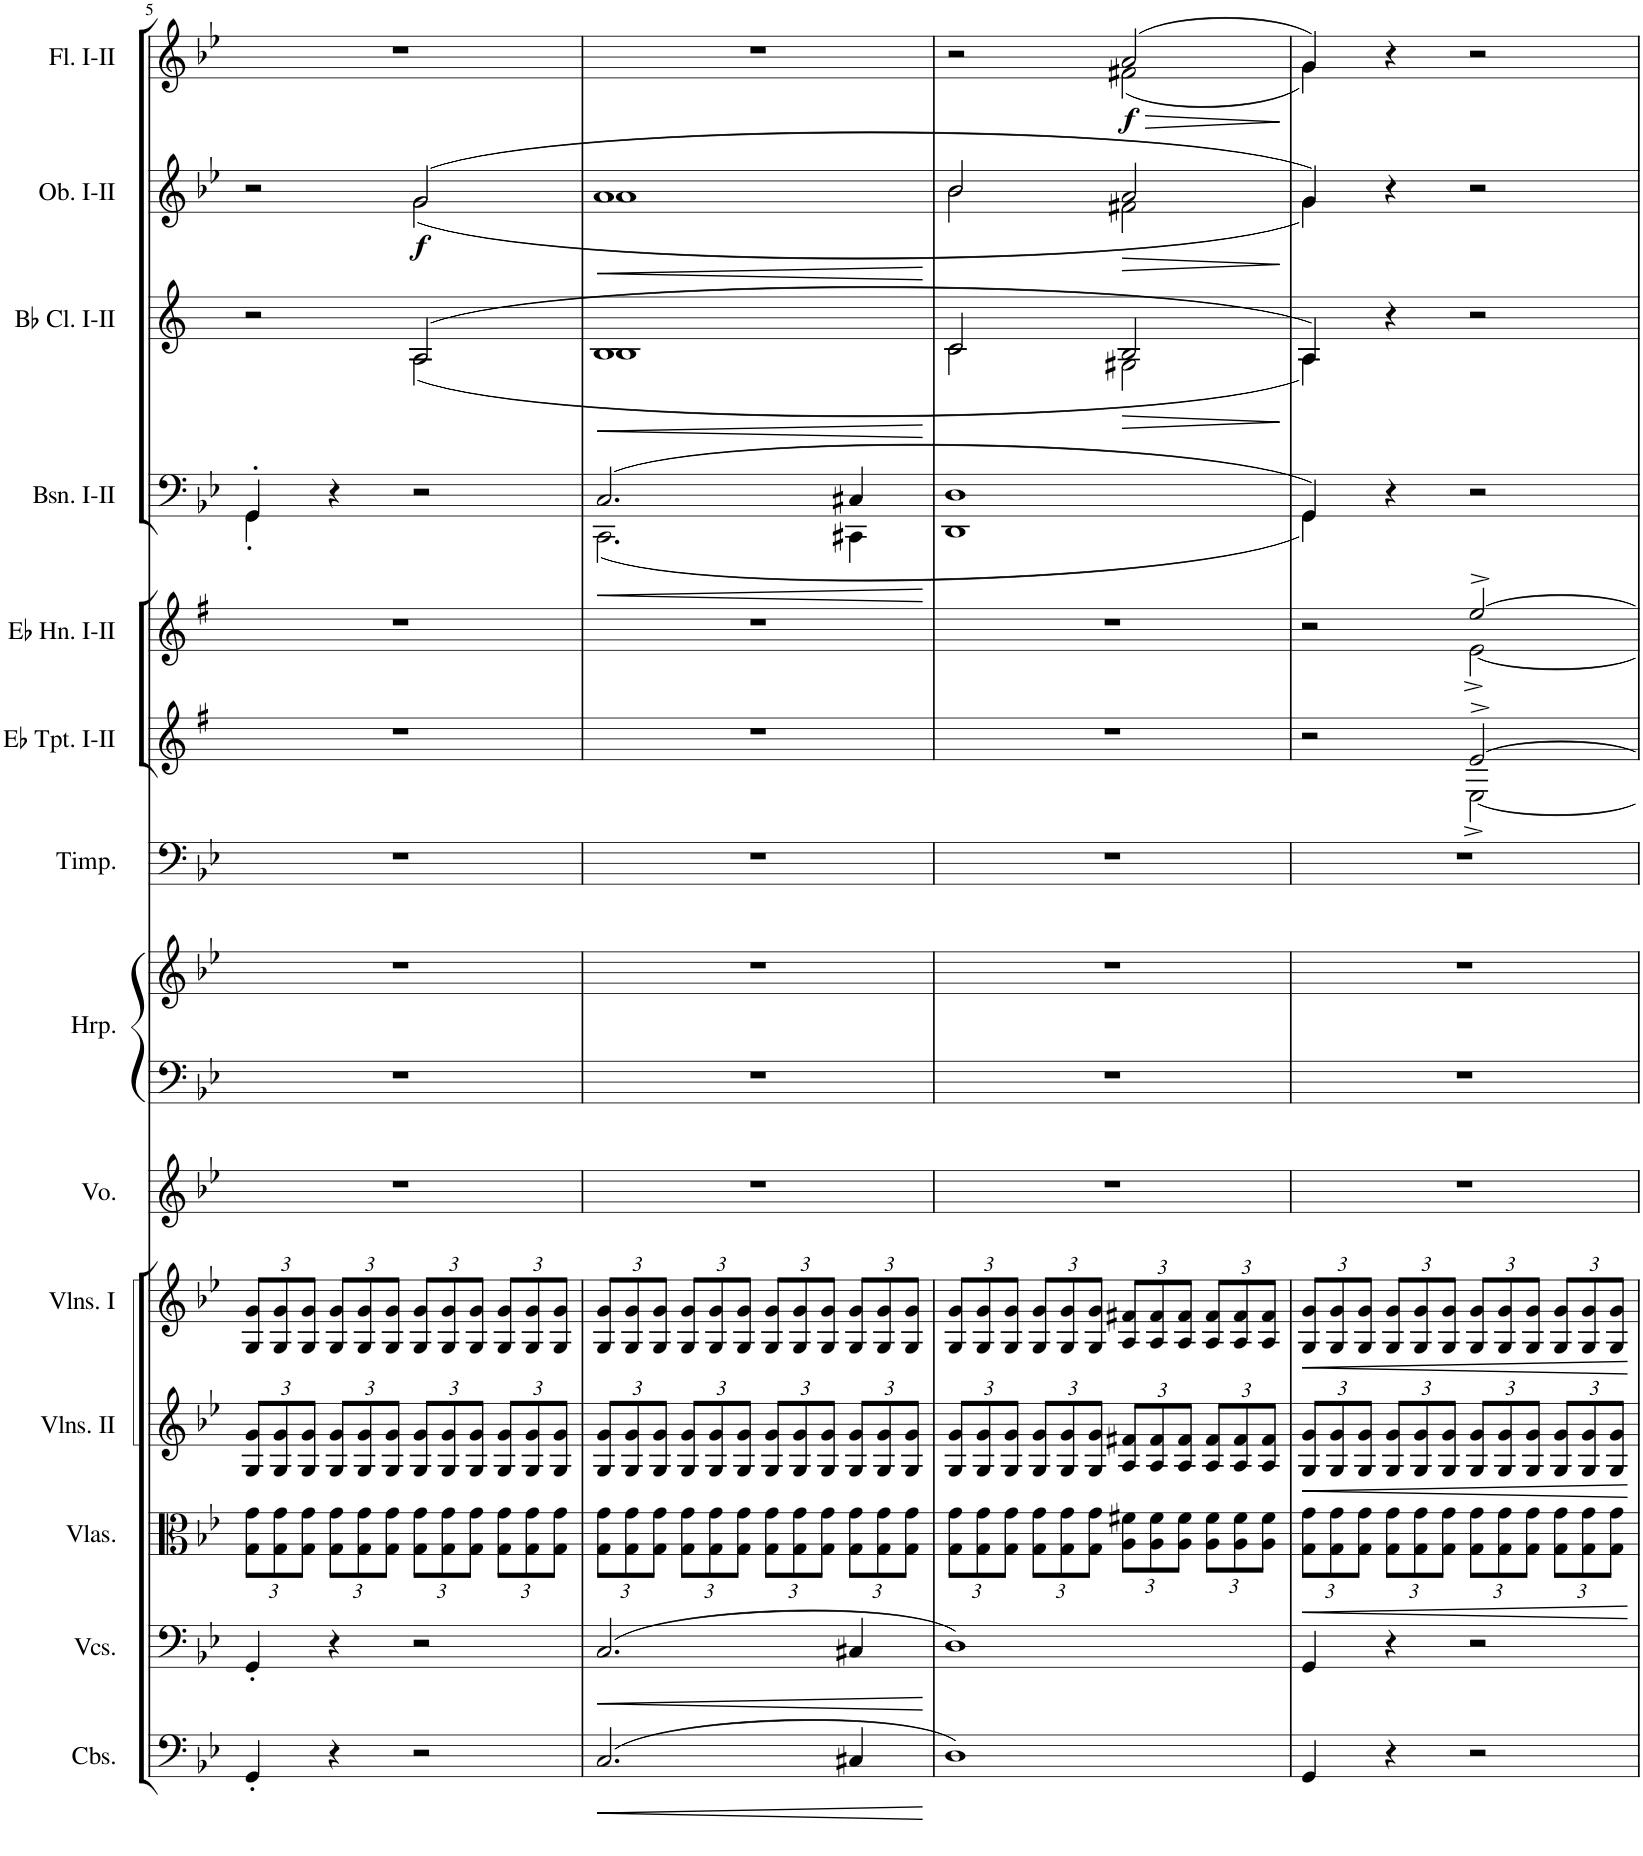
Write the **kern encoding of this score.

**kern	**dynam	**kern	**dynam	**kern	**dynam	**kern	**dynam	**kern	**dynam	**kern	**kern	**kern	**kern	**kern	**kern	**kern	**dynam	**kern	**dynam	**kern	**dynam	**kern	**dynam
*part14	*part14	*part13	*part13	*part12	*part12	*part11	*part11	*part10	*part10	*part9	*part8	*part8	*part7	*part6	*part5	*part4	*part4	*part3	*part3	*part2	*part2	*part1	*part1
*staff15	*staff15	*staff14	*staff14	*staff13	*staff13	*staff12	*staff12	*staff11	*staff11	*staff10	*staff9	*staff8	*staff7	*staff6	*staff5	*staff4	*staff4	*staff3	*staff3	*staff2	*staff2	*staff1	*staff1
*I"Contrabasses	*	*I"Violoncellos	*	*I"Violas	*	*I"Violins II	*	*I"Violins I	*	*I"Voice	*I"Harp	*	*I"Timpani	*I"Eb Trumpets I-II	*I"Eb Horns I-II	*I"Bassoons I-II	*	*I"Bb Clarinets I-II	*	*I"Oboes I-II	*	*I"Flutes I-II	*
*I'Cbs.	*	*I'Vcs.	*	*I'Vlas.	*	*I'Vlns. II	*	*I'Vlns. I	*	*I'Vo.	*I'Hrp.	*	*I'Timp.	*I'Eb Tpt. I-II	*I'Eb Hn. I-II	*I'Bsn. I-II	*	*I'Bb Cl. I-II	*	*I'Ob. I-II	*	*I'Fl. I-II	*
!!LO:PB:g=z
*clefF4	*	*clefF4	*	*clefC3	*	*clefG2	*	*clefG2	*	*clefG2	*clefF4	*clefG2	*clefF4	*clefG2	*clefG2	*clefF4	*	*clefG2	*	*clefG2	*	*clefG2	*
*Trd7c12	*	*	*	*	*	*	*	*	*	*	*	*	*	*Trd1c2	*Trd4c7	*	*	*Trd1c2	*	*	*	*	*
*k[b-e-]	*	*k[b-e-]	*	*k[b-e-]	*	*k[b-e-]	*	*k[b-e-]	*	*k[b-e-]	*k[b-e-]	*k[b-e-]	*k[b-e-]	*k[f#]	*k[f#]	*k[b-e-]	*	*k[]	*	*k[b-e-]	*	*k[b-e-]	*
*M4/4	*	*M4/4	*	*M4/4	*	*M4/4	*	*M4/4	*	*M4/4	*M4/4	*M4/4	*M4/4	*M4/4	*M4/4	*M4/4	*	*M4/4	*	*M4/4	*	*M4/4	*
*met(c)	*	*met(c)	*	*met(c)	*	*met(c)	*	*met(c)	*	*met(c)	*met(c)	*met(c)	*met(c)	*met(c)	*met(c)	*met(c)	*	*met(c)	*	*met(c)	*	*met(c)	*
*	*	*	*	*Xbrackettup	*	*Xbrackettup	*	*Xbrackettup	*	*	*	*	*	*	*	*	*	*	*	*	*	*	*
=5	=5	=5	=5	=5	=5	=5	=5	=5	=5	=5	=5	=5	=5	=5	=5	=5	=5	=5	=5	=5	=5	=5	=5
*	*	*	*	*	*	*	*	*	*	*	*	*	*	*	*	*^	*	*^	*	*^	*	*	*
4GG'/	.	4GG'/	.	12G\ 12g\L	.	12G/ 12g/L	.	12G/ 12g/L	.	1r	1r	1r	1r	1r	1r	4GG'/	4GG'\	.	2r	2ryy	.	2r	2ryy	.	1r	.
.	.	.	.	12G\ 12g\	.	12G/ 12g/	.	12G/ 12g/	.	.	.	.	.	.	.	.	.	.	.	.	.	.	.	.	.	.
.	.	.	.	12G\ 12g\J	.	12G/ 12g/J	.	12G/ 12g/J	.	.	.	.	.	.	.	.	.	.	.	.	.	.	.	.	.	.
4r	.	4r	.	12G\ 12g\L	.	12G/ 12g/L	.	12G/ 12g/L	.	.	.	.	.	.	.	4r	4ryy	.	.	.	.	.	.	.	.	.
.	.	.	.	12G\ 12g\	.	12G/ 12g/	.	12G/ 12g/	.	.	.	.	.	.	.	.	.	.	.	.	.	.	.	.	.	.
.	.	.	.	12G\ 12g\J	.	12G/ 12g/J	.	12G/ 12g/J	.	.	.	.	.	.	.	.	.	.	.	.	.	.	.	.	.	.
!	!	!	!	!	!	!	!	!	!	!	!	!	!	!	!	!	!	!	!	!	!	!	!	!LO:DY:b	!	!
2r	.	2r	.	12G\ 12g\L	.	12G/ 12g/L	.	12G/ 12g/L	.	.	.	.	.	.	.	2r	2ryy	.	(2A/	(2A\	.	(2g/	(2g\	f	.	.
.	.	.	.	12G\ 12g\	.	12G/ 12g/	.	12G/ 12g/	.	.	.	.	.	.	.	.	.	.	.	.	.	.	.	.	.	.
.	.	.	.	12G\ 12g\J	.	12G/ 12g/J	.	12G/ 12g/J	.	.	.	.	.	.	.	.	.	.	.	.	.	.	.	.	.	.
.	.	.	.	12G\ 12g\L	.	12G/ 12g/L	.	12G/ 12g/L	.	.	.	.	.	.	.	.	.	.	.	.	.	.	.	.	.	.
.	.	.	.	12G\ 12g\	.	12G/ 12g/	.	12G/ 12g/	.	.	.	.	.	.	.	.	.	.	.	.	.	.	.	.	.	.
.	.	.	.	12G\ 12g\J	.	12G/ 12g/J	.	12G/ 12g/J	.	.	.	.	.	.	.	.	.	.	.	.	.	.	.	.	.	.
=6	=6	=6	=6	=6	=6	=6	=6	=6	=6	=6	=6	=6	=6	=6	=6	=6	=6	=6	=6	=6	=6	=6	=6	=6	=6	=6
!	!LO:HP:b	!	!LO:HP:b	!	!	!	!	!	!	!	!	!	!	!	!	!	!	!LO:HP:b	!	!	!LO:HP:b	!	!	!LO:HP:b	!	!
(2.C/	<	(2.C/	<	12G\ 12g\L	.	12G/ 12g/L	.	12G/ 12g/L	.	1r	1r	1r	1r	1r	1r	(2.C/	(2.CC\	<	1B	1B	<	1a	1a	<	1r	.
.	.	.	.	12G\ 12g\	.	12G/ 12g/	.	12G/ 12g/	.	.	.	.	.	.	.	.	.	.	.	.	.	.	.	.	.	.
.	.	.	.	12G\ 12g\J	.	12G/ 12g/J	.	12G/ 12g/J	.	.	.	.	.	.	.	.	.	.	.	.	.	.	.	.	.	.
.	.	.	.	12G\ 12g\L	.	12G/ 12g/L	.	12G/ 12g/L	.	.	.	.	.	.	.	.	.	.	.	.	.	.	.	.	.	.
.	.	.	.	12G\ 12g\	.	12G/ 12g/	.	12G/ 12g/	.	.	.	.	.	.	.	.	.	.	.	.	.	.	.	.	.	.
.	.	.	.	12G\ 12g\J	.	12G/ 12g/J	.	12G/ 12g/J	.	.	.	.	.	.	.	.	.	.	.	.	.	.	.	.	.	.
.	.	.	.	12G\ 12g\L	.	12G/ 12g/L	.	12G/ 12g/L	.	.	.	.	.	.	.	.	.	.	.	.	.	.	.	.	.	.
.	.	.	.	12G\ 12g\	.	12G/ 12g/	.	12G/ 12g/	.	.	.	.	.	.	.	.	.	.	.	.	.	.	.	.	.	.
.	.	.	.	12G\ 12g\J	.	12G/ 12g/J	.	12G/ 12g/J	.	.	.	.	.	.	.	.	.	.	.	.	.	.	.	.	.	.
4C#X/	.	4C#X/	.	12G\ 12g\L	.	12G/ 12g/L	.	12G/ 12g/L	.	.	.	.	.	.	.	4C#X/	4CC#X\	.	.	.	.	.	.	.	.	.
.	.	.	.	12G\ 12g\	.	12G/ 12g/	.	12G/ 12g/	.	.	.	.	.	.	.	.	.	.	.	.	.	.	.	.	.	.
.	.	.	.	12G\ 12g\J	.	12G/ 12g/J	.	12G/ 12g/J	.	.	.	.	.	.	.	.	.	.	.	.	.	.	.	.	.	.
*	*	*	*	*	*	*	*	*	*	*	*	*	*	*	*	*v	*v	*	*	*	*	*v	*v	*	*	*
*	*	*	*	*	*	*	*	*	*	*	*	*	*	*	*	*	*	*v	*v	*	*	*	*	*
.	[	.	[	.	.	.	.	.	.	.	.	.	.	.	.	.	[	.	[	.	[	.	.
=7	=7	=7	=7	=7	=7	=7	=7	=7	=7	=7	=7	=7	=7	=7	=7	=7	=7	=7	=7	=7	=7	=7	=7
*	*	*	*	*	*	*	*	*	*	*	*	*	*	*	*	*^	*	*^	*	*^	*	*^	*
1D)	.	1D)	.	12G\ 12g\L	.	12G/ 12g/L	.	12G/ 12g/L	.	1r	1r	1r	1r	1r	1r	1D	1DD	.	2c/	2c\	.	2b-/	2b-\	.	2r	2ryy	.
.	.	.	.	12G\ 12g\	.	12G/ 12g/	.	12G/ 12g/	.	.	.	.	.	.	.	.	.	.	.	.	.	.	.	.	.	.	.
.	.	.	.	12G\ 12g\J	.	12G/ 12g/J	.	12G/ 12g/J	.	.	.	.	.	.	.	.	.	.	.	.	.	.	.	.	.	.	.
.	.	.	.	12G\ 12g\L	.	12G/ 12g/L	.	12G/ 12g/L	.	.	.	.	.	.	.	.	.	.	.	.	.	.	.	.	.	.	.
.	.	.	.	12G\ 12g\	.	12G/ 12g/	.	12G/ 12g/	.	.	.	.	.	.	.	.	.	.	.	.	.	.	.	.	.	.	.
.	.	.	.	12G\ 12g\J	.	12G/ 12g/J	.	12G/ 12g/J	.	.	.	.	.	.	.	.	.	.	.	.	.	.	.	.	.	.	.
!	!	!	!	!	!	!	!	!	!	!	!	!	!	!	!	!	!	!	!	!	!LO:HP:b	!	!	!LO:HP:b	!	!	!LO:HP:b
!	!	!	!	!	!	!	!	!	!	!	!	!	!	!	!	!	!	!	!	!	!	!	!	!	!	!	!LO:DY:n=1:b
.	.	.	.	12A\ 12f#X\L	.	12A/ 12f#X/L	.	12A/ 12f#X/L	.	.	.	.	.	.	.	.	.	.	2B/	2G#X\	>	2a/	2f#X\	>	(2a/	(2f#X\	> f
.	.	.	.	12A\ 12f#\	.	12A/ 12f#/	.	12A/ 12f#/	.	.	.	.	.	.	.	.	.	.	.	.	.	.	.	.	.	.	.
.	.	.	.	12A\ 12f#\J	.	12A/ 12f#/J	.	12A/ 12f#/J	.	.	.	.	.	.	.	.	.	.	.	.	.	.	.	.	.	.	.
.	.	.	.	12A\ 12f#\L	.	12A/ 12f#/L	.	12A/ 12f#/L	.	.	.	.	.	.	.	.	.	.	.	.	.	.	.	.	.	.	.
.	.	.	.	12A\ 12f#\	.	12A/ 12f#/	.	12A/ 12f#/	.	.	.	.	.	.	.	.	.	.	.	.	.	.	.	.	.	.	.
.	.	.	.	12A\ 12f#\J	.	12A/ 12f#/J	.	12A/ 12f#/J	.	.	.	.	.	.	.	.	.	.	.	.	.	.	.	.	.	.	.
*	*	*	*	*	*	*	*	*	*	*	*	*	*	*	*	*v	*v	*	*	*	*	*v	*v	*	*v	*v	*
*	*	*	*	*	*	*	*	*	*	*	*	*	*	*	*	*	*	*v	*v	*	*	*	*	*
.	.	.	.	.	.	.	.	.	.	.	.	.	.	.	.	.	.	.	]	.	]	.	]
=8	=8	=8	=8	=8	=8	=8	=8	=8	=8	=8	=8	=8	=8	=8	=8	=8	=8	=8	=8	=8	=8	=8	=8
!	!	!	!	!	!LO:HP:b	!	!LO:HP:b	!	!LO:HP:b	!	!	!	!	!	!	!	!	!	!	!	!	!	!
*	*	*	*	*	*	*	*	*	*	*	*	*	*	*^	*^	*^	*	*^	*	*^	*	*^	*
4GG/	.	4GG/	.	12G\ 12g\L	<	12G/ 12g/L	<	12G/ 12g/L	<	1r	1r	1r	1r	2r	2ryy	2r	2ryy	4GG/)	4GG\)	.	4A/)	4A\)	.	4g/)	4g\)	.	4g/)	4g\)	.
.	.	.	.	12G\ 12g\	.	12G/ 12g/	.	12G/ 12g/	.	.	.	.	.	.	.	.	.	.	.	.	.	.	.	.	.	.	.	.	.
.	.	.	.	12G\ 12g\J	.	12G/ 12g/J	.	12G/ 12g/J	.	.	.	.	.	.	.	.	.	.	.	.	.	.	.	.	.	.	.	.	.
4r	.	4r	.	12G\ 12g\L	.	12G/ 12g/L	.	12G/ 12g/L	.	.	.	.	.	.	.	.	.	4r	4ryy	.	4r	4ryy	.	4r	4ryy	.	4r	4ryy	.
.	.	.	.	12G\ 12g\	.	12G/ 12g/	.	12G/ 12g/	.	.	.	.	.	.	.	.	.	.	.	.	.	.	.	.	.	.	.	.	.
.	.	.	.	12G\ 12g\J	.	12G/ 12g/J	.	12G/ 12g/J	.	.	.	.	.	.	.	.	.	.	.	.	.	.	.	.	.	.	.	.	.
2r	.	2r	.	12G\ 12g\L	.	12G/ 12g/L	.	12G/ 12g/L	.	.	.	.	.	[2e^/	[2E^\	[2ee^/	[2e^\	2r	2ryy	.	2r	2ryy	.	2r	2ryy	.	2r	2ryy	.
.	.	.	.	12G\ 12g\	.	12G/ 12g/	.	12G/ 12g/	.	.	.	.	.	.	.	.	.	.	.	.	.	.	.	.	.	.	.	.	.
.	.	.	.	12G\ 12g\J	.	12G/ 12g/J	.	12G/ 12g/J	.	.	.	.	.	.	.	.	.	.	.	.	.	.	.	.	.	.	.	.	.
.	.	.	.	12G\ 12g\L	.	12G/ 12g/L	.	12G/ 12g/L	.	.	.	.	.	.	.	.	.	.	.	.	.	.	.	.	.	.	.	.	.
.	.	.	.	12G\ 12g\	.	12G/ 12g/	.	12G/ 12g/	.	.	.	.	.	.	.	.	.	.	.	.	.	.	.	.	.	.	.	.	.
.	.	.	.	12G\ 12g\J	.	12G/ 12g/J	.	12G/ 12g/J	.	.	.	.	.	.	.	.	.	.	.	.	.	.	.	.	.	.	.	.	.
*	*	*	*	*	*	*	*	*	*	*	*	*	*	*v	*v	*	*	*v	*v	*	*v	*v	*	*v	*v	*	*v	*v	*
*	*	*	*	*	*	*	*	*	*	*	*	*	*	*	*v	*v	*	*	*	*	*	*	*	*
.	.	.	.	.	[	.	[	.	[	.	.	.	.	.	.	.	.	.	.	.	.	.	.
=	=	=	=	=	=	=	=	=	=	=	=	=	=	=	=	=	=	=	=	=	=	=	=
*-	*-	*-	*-	*-	*-	*-	*-	*-	*-	*-	*-	*-	*-	*-	*-	*-	*-	*-	*-	*-	*-	*-	*-
